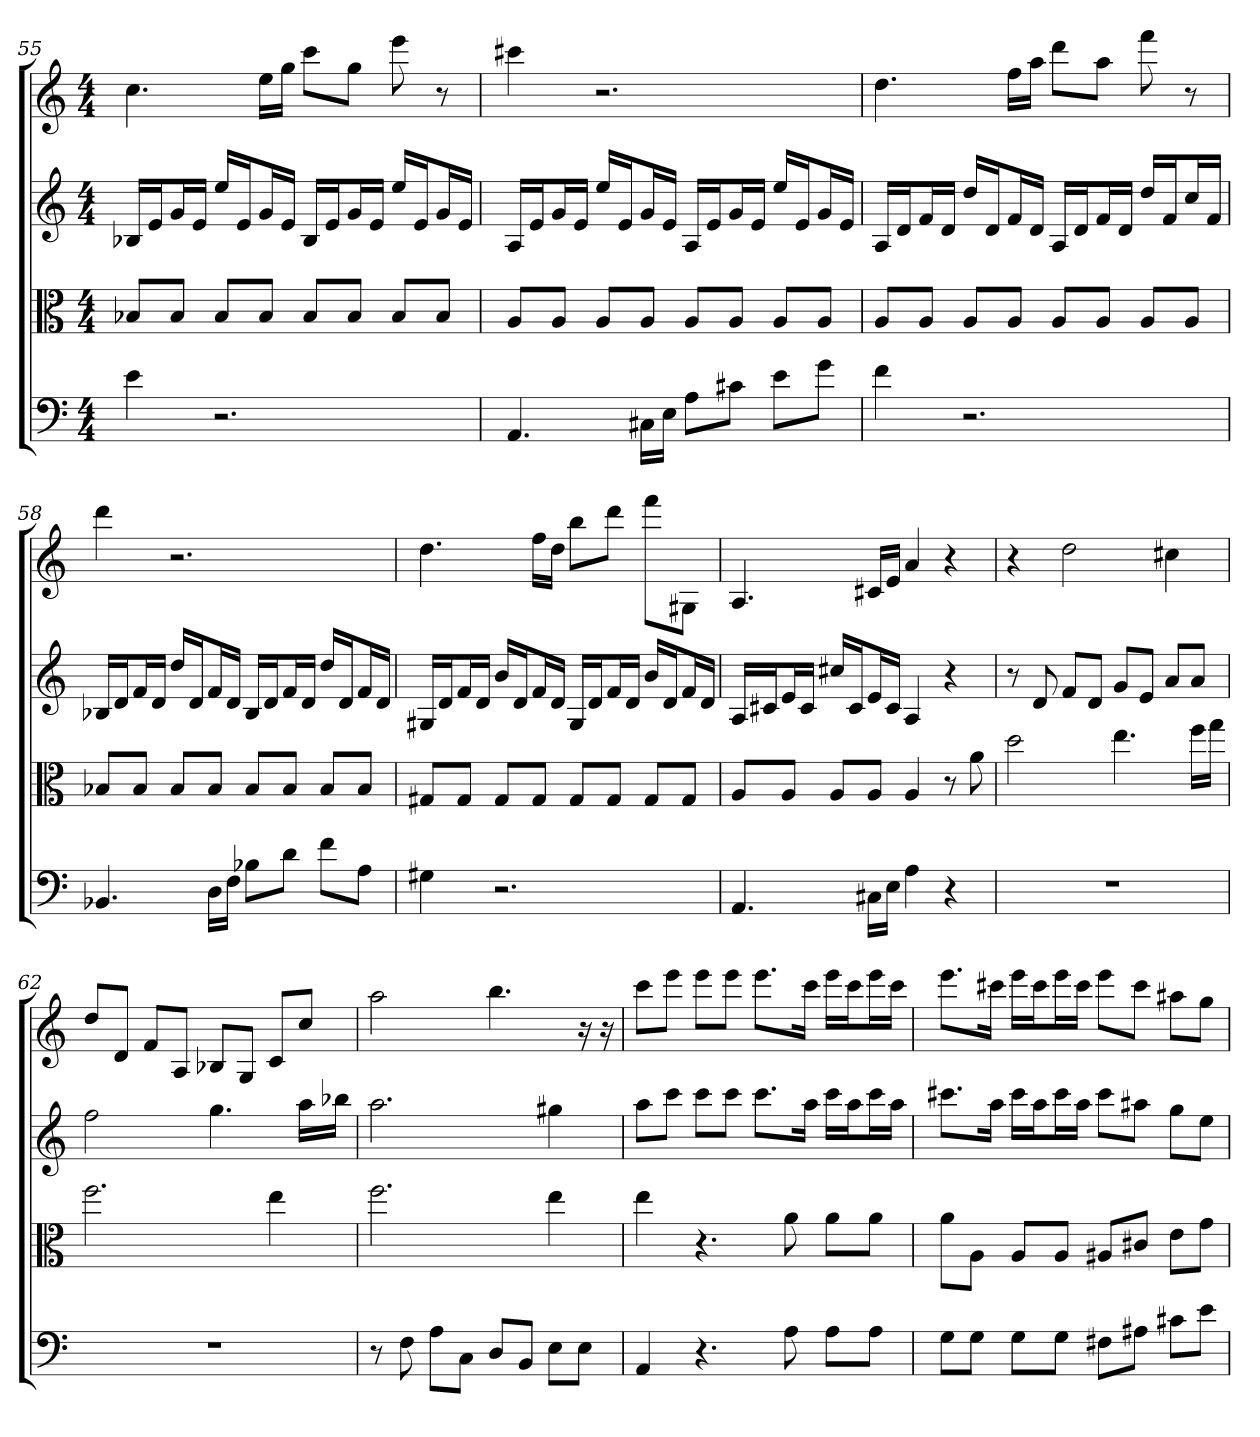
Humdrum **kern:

**kern	**kern	**kern	**kern
*part4	*part3	*part2	*part1
*staff4	*staff3	*staff2	*staff1
*clefF4	*clefC3	*clefG2	*clefG2
*k[]	*k[]	*k[]	*k[]
*C:	*C:	*C:	*C:
*M4/4	*M4/4	*M4/4	*M4/4
=55	=55	=55	=55
4e	8B-X/L	16B-X/LL	4.cc
.	.	16e/J	.
.	8B-/J	16g/L	.
.	.	16e/JJ	.
2.r	8B-/L	16ee/LL	.
.	.	16e/J	.
.	8B-/J	16g/L	16ee\LL
.	.	16e/JJ	16gg\JJ
.	8B-/L	16B-/LL	8ccc\L
.	.	16e/J	.
.	8B-/J	16g/L	8gg\J
.	.	16e/JJ	.
.	8B-/L	16ee/LL	8eee
.	.	16e/J	.
.	8B-/J	16g/L	8r
.	.	16e/JJ	.
=56	=56	=56	=56
4.AA	8A/L	16A/LL	4ccc#X
.	.	16e/J	.
.	8A/J	16g/L	.
.	.	16e/JJ	.
.	8A/L	16ee/LL	2.r
.	.	16e/J	.
16C#X\LL	8A/J	16g/L	.
16E\JJ	.	16e/JJ	.
8A\L	8A/L	16A/LL	.
.	.	16e/J	.
8c#X\J	8A/J	16g/L	.
.	.	16e/JJ	.
8e\L	8A/L	16ee/LL	.
.	.	16e/J	.
8g\J	8A/J	16g/L	.
.	.	16e/JJ	.
=57	=57	=57	=57
4f	8A/L	16A/LL	4.dd
.	.	16d/J	.
.	8A/J	16f/L	.
.	.	16d/JJ	.
2.r	8A/L	16dd/LL	.
.	.	16d/J	.
.	8A/J	16f/L	16ff\LL
.	.	16d/JJ	16aa\JJ
.	8A/L	16A/LL	8ddd\L
.	.	16d/J	.
.	8A/J	16f/L	8aa\J
.	.	16d/JJ	.
.	8A/L	16dd/LL	8fff
.	.	16f/J	.
.	8A/J	16cc/L	8r
.	.	16f/JJ	.
=58	=58	=58	=58
4.BB-X	8B-X/L	16B-X/LL	4ddd
.	.	16d/J	.
.	8B-/J	16f/L	.
.	.	16d/JJ	.
.	8B-/L	16dd/LL	2.r
.	.	16d/J	.
16D\LL	8B-/J	16f/L	.
16F\JJ	.	16d/JJ	.
8B-X\L	8B-/L	16B-/LL	.
.	.	16d/J	.
8d\J	8B-/J	16f/L	.
.	.	16d/JJ	.
8f\L	8B-/L	16dd/LL	.
.	.	16d/J	.
8A\J	8B-/J	16f/L	.
.	.	16d/JJ	.
=59	=59	=59	=59
4G#X	8G#X/L	16G#X/LL	4.dd
.	.	16d/J	.
.	8G#/J	16f/L	.
.	.	16d/JJ	.
2.r	8G#/L	16b/LL	.
.	.	16d/J	.
.	8G#/J	16f/L	16ff\LL
.	.	16d/JJ	16dd\JJ
.	8G#/L	16G#/LL	8bb\L
.	.	16d/J	.
.	8G#/J	16f/L	8ddd\J
.	.	16d/JJ	.
.	8G#/L	16b/LL	8fff\L
.	.	16d/J	.
.	8G#/J	16f/L	8G#X\J
.	.	16d/JJ	.
=60	=60	=60	=60
4.AA	8A/L	16A/LL	4.A
.	.	16c#X/J	.
.	8A/J	16e/L	.
.	.	16c#/JJ	.
.	8A/L	16cc#X/LL	.
.	.	16c#/J	.
16C#X\LL	8A/J	16e/L	16c#X/LL
16E\JJ	.	16c#/JJ	16e/JJ
4A	4A	4A	4a
4r	8r	4r	4r
.	8a	.	.
=61	=61	=61	=61
1r	2dd	8r	4r
.	.	8d	.
.	.	8f/L	2dd
.	.	8d/J	.
.	4.ee	8g/L	.
.	.	8e/J	.
.	.	8a/L	4cc#X
.	16ff\LL	8a/J	.
.	16gg\JJ	.	.
=62	=62	=62	=62
1r	2.ff	2ff	8dd/L
.	.	.	8d/J
.	.	.	8f/L
.	.	.	8A/J
.	.	4.gg	8B-X/L
.	.	.	8G/J
.	4ee	.	8c/L
.	.	16aa\LL	8cc/J
.	.	16bb-X\JJ	.
=63	=63	=63	=63
8r	2.ff	2.aa	2aa
8F	.	.	.
8A\L	.	.	.
8C\J	.	.	.
8D/L	.	.	4.bb
8BB/J	.	.	.
8E\L	4ee	4gg#X	.
8E\J	.	.	16r
.	.	.	16r
=64	=64	=64	=64
4AA	4ee	8aa\L	8ccc\L
.	.	8ccc\J	8eee\J
4.r	4.r	8ccc\L	8eee\L
.	.	8ccc\J	8eee\J
.	.	8.ccc\L	8.eee\L
8A	8a	.	.
.	.	16aa\Jk	16ccc\Jk
8A\L	8a\L	16ccc\LL	16eee\LL
.	.	16aa\J	16ccc\J
8A\J	8a\J	16ccc\L	16eee\L
.	.	16aa\JJ	16ccc\JJ
=65	=65	=65	=65
8G\L	8a\L	8.ccc#X\L	8.eee\L
8G\J	8A\J	.	.
.	.	16aa\Jk	16ccc#X\Jk
8G\L	8A/L	16ccc#\LL	16eee\LL
.	.	16aa\J	16ccc#\J
8G\J	8A/J	16ccc#\L	16eee\L
.	.	16aa\JJ	16ccc#\JJ
8F#X\L	8A#X/L	8ccc#\L	8eee\L
8A#X\J	8c#X/J	8aa#X\J	8ccc#\J
8c#X\L	8e\L	8gg\L	8aa#X\L
8e\J	8g\J	8ee\J	8gg\J
=	=	=	=
*-	*-	*-	*-
